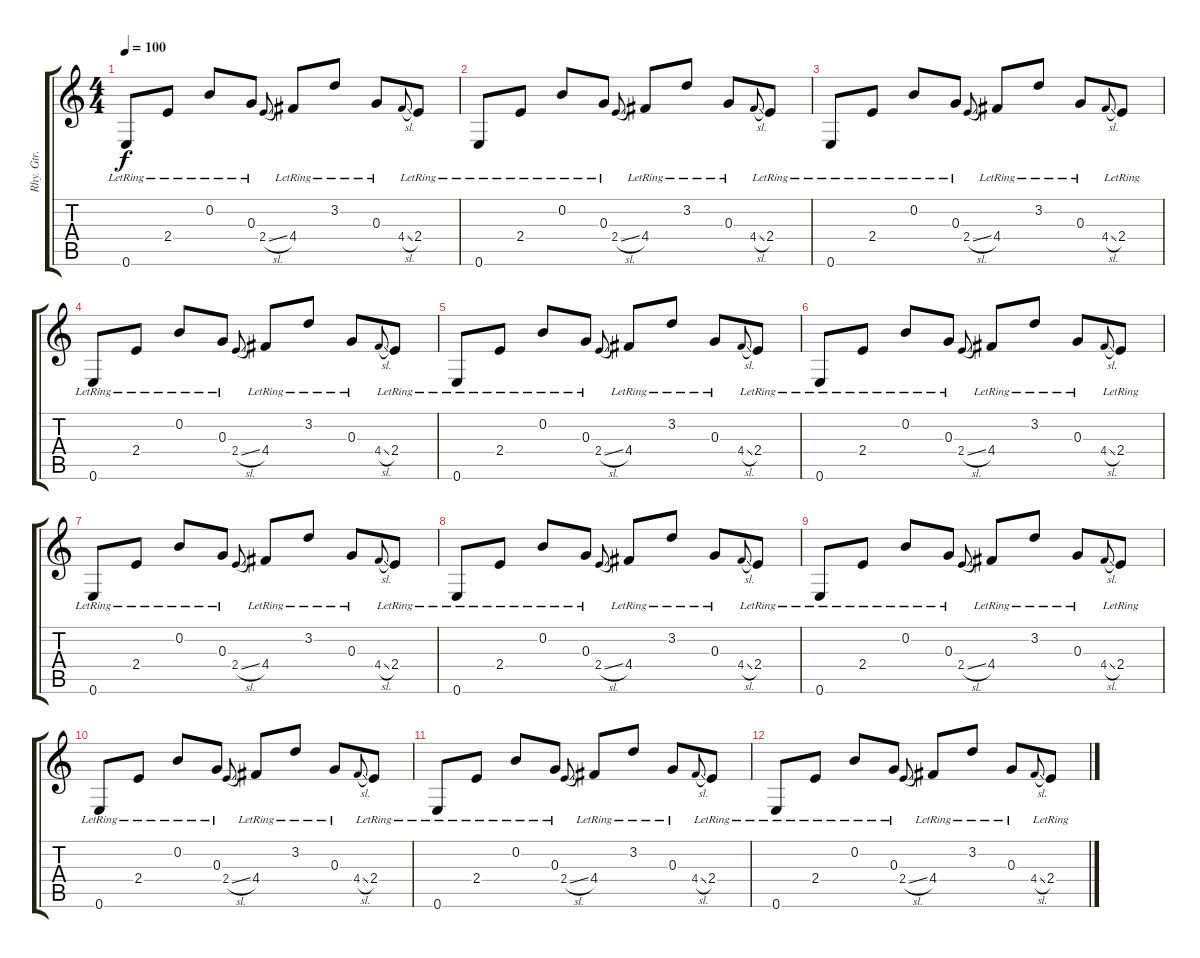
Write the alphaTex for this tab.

\track ("Rhy. Gtr. 2" "Rhy. Gtr. ") {instrument electricguitarclean}
\staff {score tabs}
\tuning (E4 B3 G3 D3 A2 E2) {hide}
\ts (4 4)
\tempo 100
\clef g2
\ks c
0.6{lr}.8{dy f volume 2} 2.4{lr}.8 0.2{lr}.8 0.3{lr}.8 2.4{sl}.8{gr onbeat} 4.4{lr}.8 3.2{lr}.8 0.3{lr}.8 4.4{sl}.8{gr onbeat} 2.4{lr}.8 |
0.6{lr}.8 2.4{lr}.8 0.2{lr}.8 0.3{lr}.8 2.4{sl}.8{gr onbeat} 4.4{lr}.8 3.2{lr}.8 0.3{lr}.8 4.4{sl}.8{gr onbeat} 2.4{lr}.8 |
0.6{lr}.8 2.4{lr}.8 0.2{lr}.8 0.3{lr}.8 2.4{sl}.8{gr onbeat} 4.4{lr}.8 3.2{lr}.8 0.3{lr}.8 4.4{sl}.8{gr onbeat} 2.4{lr}.8 |
0.6{lr}.8 2.4{lr}.8 0.2{lr}.8 0.3{lr}.8 2.4{sl}.8{gr onbeat} 4.4{lr}.8 3.2{lr}.8 0.3{lr}.8 4.4{sl}.8{gr onbeat} 2.4{lr}.8 |
0.6{lr}.8{volume 1} 2.4{lr}.8 0.2{lr}.8 0.3{lr}.8 2.4{sl}.8{gr onbeat} 4.4{lr}.8 3.2{lr}.8 0.3{lr}.8 4.4{sl}.8{gr onbeat} 2.4{lr}.8 |
0.6{lr}.8 2.4{lr}.8 0.2{lr}.8 0.3{lr}.8 2.4{sl}.8{gr onbeat} 4.4{lr}.8 3.2{lr}.8 0.3{lr}.8 4.4{sl}.8{gr onbeat} 2.4{lr}.8 |
0.6{lr}.8 2.4{lr}.8 0.2{lr}.8 0.3{lr}.8 2.4{sl}.8{gr onbeat} 4.4{lr}.8 3.2{lr}.8 0.3{lr}.8 4.4{sl}.8{gr onbeat} 2.4{lr}.8 |
0.6{lr}.8 2.4{lr}.8 0.2{lr}.8 0.3{lr}.8 2.4{sl}.8{gr onbeat} 4.4{lr}.8 3.2{lr}.8 0.3{lr}.8 4.4{sl}.8{gr onbeat} 2.4{lr}.8 |
0.6{lr}.8{volume 0} 2.4{lr}.8 0.2{lr}.8 0.3{lr}.8 2.4{sl}.8{gr onbeat} 4.4{lr}.8 3.2{lr}.8 0.3{lr}.8 4.4{sl}.8{gr onbeat} 2.4{lr}.8 |
0.6{lr}.8 2.4{lr}.8 0.2{lr}.8 0.3{lr}.8 2.4{sl}.8{gr onbeat} 4.4{lr}.8 3.2{lr}.8 0.3{lr}.8 4.4{sl}.8{gr onbeat} 2.4{lr}.8 |
0.6{lr}.8 2.4{lr}.8 0.2{lr}.8 0.3{lr}.8 2.4{sl}.8{gr onbeat} 4.4{lr}.8 3.2{lr}.8 0.3{lr}.8 4.4{sl}.8{gr onbeat} 2.4{lr}.8 |
0.6{lr}.8 2.4{lr}.8 0.2{lr}.8 0.3{lr}.8 2.4{sl}.8{gr onbeat} 4.4{lr}.8 3.2{lr}.8 0.3{lr}.8 4.4{sl}.8{gr onbeat} 2.4{lr}.8
